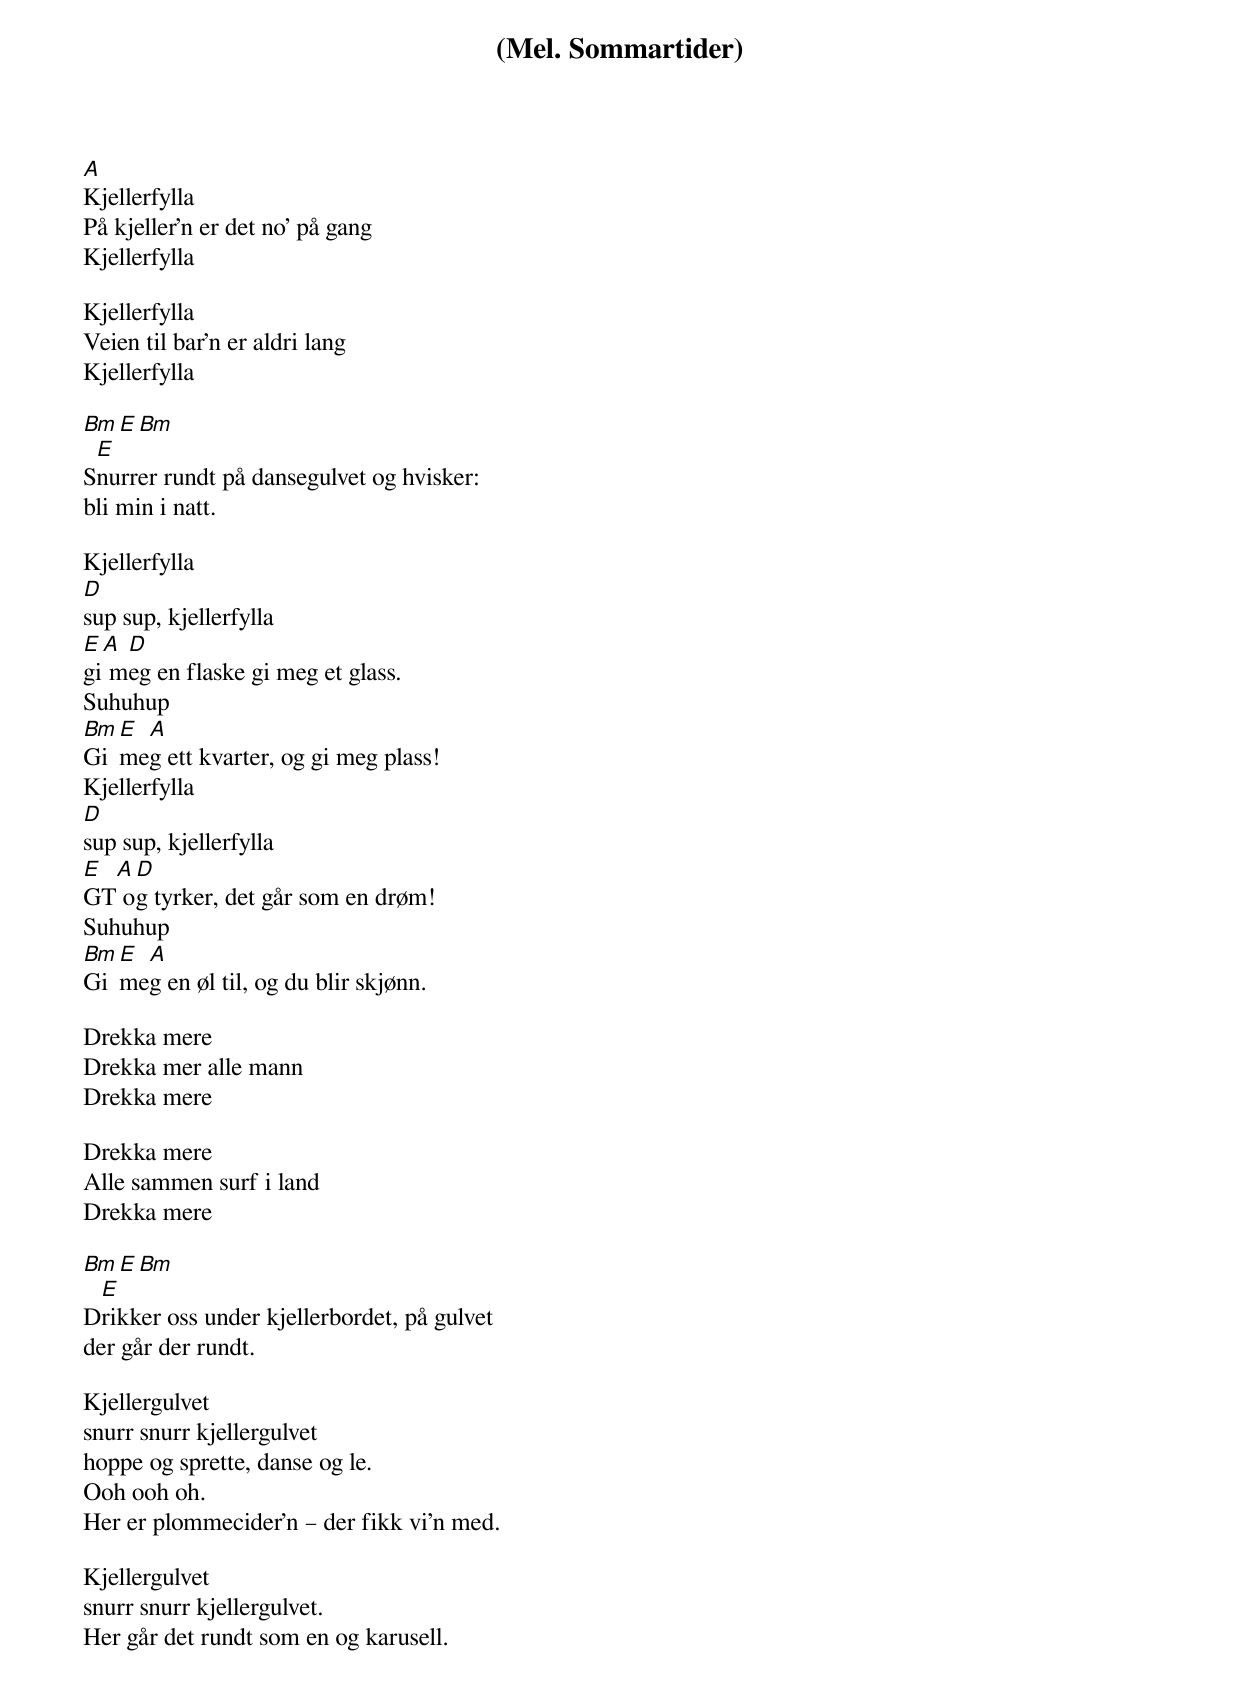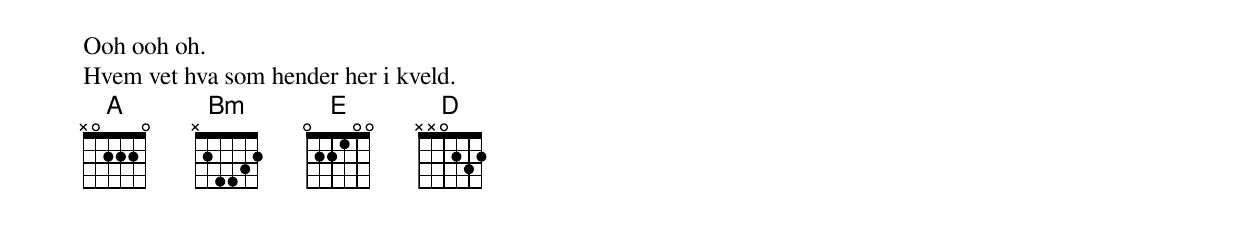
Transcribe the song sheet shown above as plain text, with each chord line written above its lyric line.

(Mel. Sommartider)

A
Kjellerfylla
På kjeller’n er det no’ på gang
Kjellerfylla

Kjellerfylla
Veien til bar’n er aldri lang
Kjellerfylla

Bm E Bm
 E
Snurrer rundt på dansegulvet og hvisker:
bli min i natt.

Kjellerfylla
D
sup sup, kjellerfylla
E A D
gi meg en flaske gi meg et glass.
Suhuhup
Bm E A
Gi meg ett kvarter, og gi meg plass!
Kjellerfylla
D
sup sup, kjellerfylla
E A D
GT og tyrker, det går som en drøm!
Suhuhup
Bm E A
Gi meg en øl til, og du blir skjønn.

Drekka mere
Drekka mer alle mann
Drekka mere

Drekka mere
Alle sammen surf i land
Drekka mere

Bm E Bm
 E
Drikker oss under kjellerbordet, på gulvet
der går der rundt.

Kjellergulvet
snurr snurr kjellergulvet
hoppe og sprette, danse og le.
Ooh ooh oh.
Her er plommecider’n – der fikk vi’n med.

Kjellergulvet
snurr snurr kjellergulvet.
Her går det rundt som en og karusell.
Ooh ooh oh.
Hvem vet hva som hender her i kveld.
